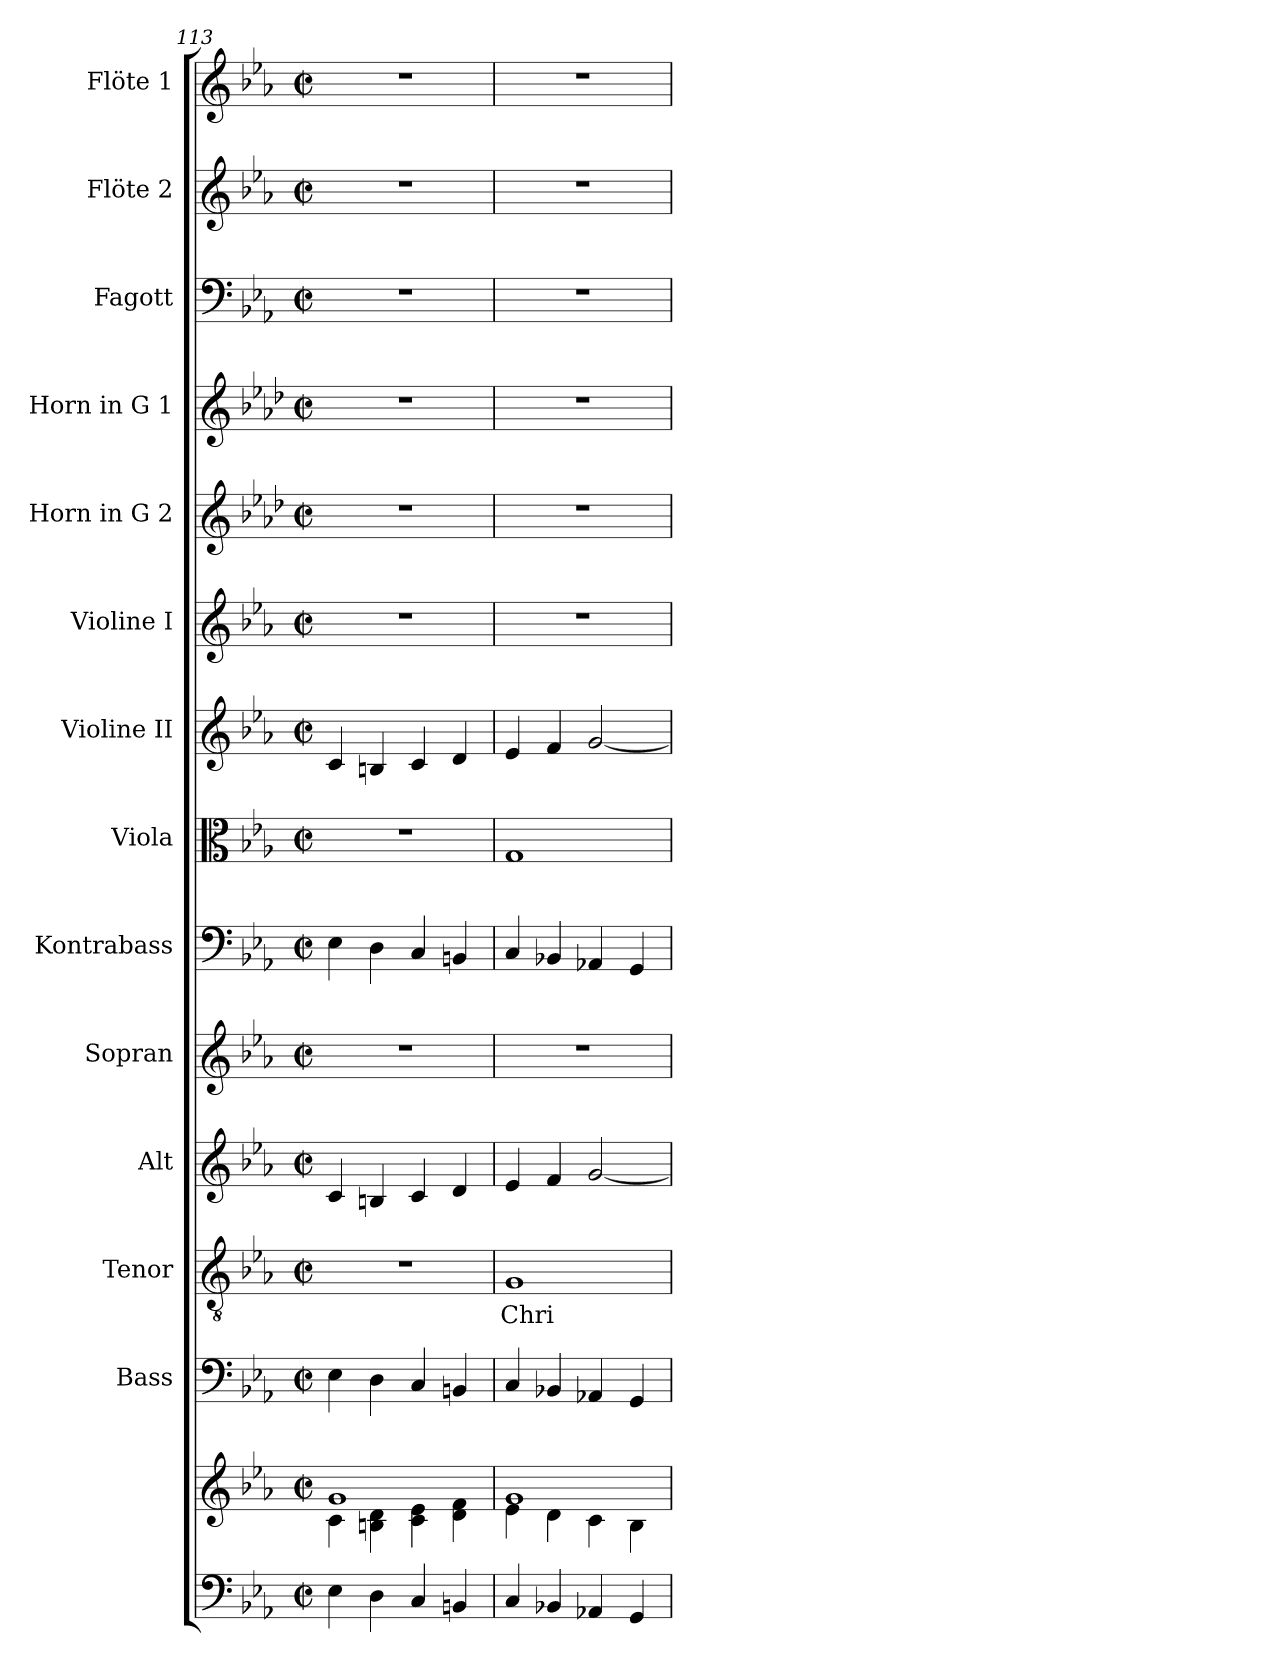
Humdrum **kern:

**kern	**kern	**kern	**kern	**text	**kern	**kern	**kern	**kern	**kern	**kern	**kern	**kern	**kern	**kern	**kern
*part14	*part14	*part13	*part12	*part12	*part11	*part10	*part9	*part8	*part7	*part6	*part5	*part4	*part3	*part2	*part1
*staff15	*staff14	*staff13	*staff12	*staff12	*staff11	*staff10	*staff9	*staff8	*staff7	*staff6	*staff5	*staff4	*staff3	*staff2	*staff1
*	*	*I"Bass	*I"Tenor	*	*I"Alt	*I"Sopran	*I"Kontrabass	*I"Viola	*I"Violine II	*I"Violine I	*I"Horn in G 2	*I"Horn in G 1	*I"Fagott	*I"Flöte 2	*I"Flöte 1
*	*	*I'B.	*I'T.	*	*I'A.	*I'S.	*I'Kb.	*I'Vla.	*I'Vl. II	*I'Vl. I	*	*	*I'Fg.	*I'Fl. 2	*I'Fl. 1
*clefF4	*clefG2	*clefF4	*clefGv2	*	*clefG2	*clefG2	*clefF4	*clefC3	*clefG2	*clefG2	*clefG2	*clefG2	*clefF4	*clefG2	*clefG2
*	*	*	*	*	*	*	*ITrd7c12	*	*	*	*ITrd3c5	*ITrd3c5	*	*	*
*k[b-e-a-]	*k[b-e-a-]	*k[b-e-a-]	*k[b-e-a-]	*	*k[b-e-a-]	*k[b-e-a-]	*k[b-e-a-]	*k[b-e-a-]	*k[b-e-a-]	*k[b-e-a-]	*k[b-e-a-]	*k[b-e-a-]	*k[b-e-a-]	*k[b-e-a-]	*k[b-e-a-]
*E-:	*E-:	*E-:	*E-:	*	*E-:	*E-:	*E-:	*E-:	*E-:	*E-:	*E-:	*E-:	*E-:	*E-:	*E-:
*M2/2	*M2/2	*M2/2	*M2/2	*	*M2/2	*M2/2	*M2/2	*M2/2	*M2/2	*M2/2	*M2/2	*M2/2	*M2/2	*M2/2	*M2/2
*met(c|)	*met(c|)	*met(c|)	*met(c|)	*	*met(c|)	*met(c|)	*met(c|)	*met(c|)	*met(c|)	*met(c|)	*met(c|)	*met(c|)	*met(c|)	*met(c|)	*met(c|)
=113	=113	=113	=113	=113	=113	=113	=113	=113	=113	=113	=113	=113	=113	=113	=113
*	*^	*	*	*	*	*	*	*	*	*	*	*	*	*	*
4E-\	1g	4c\	4E-\	1r	.	4c/	1r	4EE-\	1r	4c/	1r	1r	1r	1r	1r	1r
4D\	.	4Bn\ 4d\	4D\	.	.	4Bn/	.	4DD\	.	4Bn/	.	.	.	.	.	.
4C/	.	4c\ 4e-\	4C/	.	.	4c/	.	4CC/	.	4c/	.	.	.	.	.	.
4BBn/	.	4d\ 4f\	4BBn/	.	.	4d/	.	4BBBn/	.	4d/	.	.	.	.	.	.
=114	=114	=114	=114	=114	=114	=114	=114	=114	=114	=114	=114	=114	=114	=114	=114	=114
!	!	!	!	!	!LO:LY:b	!	!	!	!	!	!	!	!	!	!	!
4C/	1g	4e-\	4C/	1G	Chri-	4e-/	1r	4CC/	1G	4e-/	1r	1r	1r	1r	1r	1r
4BB-X/	.	4d\	4BB-X/	.	.	4f/	.	4BBB-X/	.	4f/	.	.	.	.	.	.
4AA-X/	.	4c\	4AA-X/	.	.	[2g/	.	4AAA-X/	.	[2g/	.	.	.	.	.	.
4GG/	.	4B-\	4GG/	.	.	.	.	4GGG/	.	.	.	.	.	.	.	.
*	*v	*v	*	*	*	*	*	*	*	*	*	*	*	*	*	*
=	=	=	=	=	=	=	=	=	=	=	=	=	=	=	=
*-	*-	*-	*-	*-	*-	*-	*-	*-	*-	*-	*-	*-	*-	*-	*-
